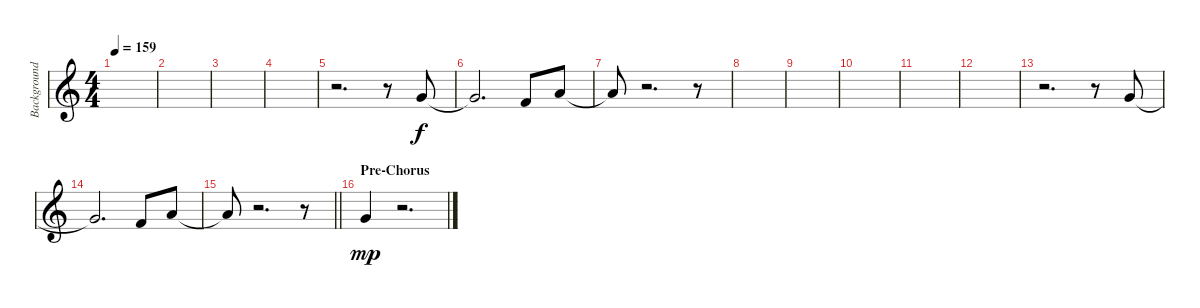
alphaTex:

\track ("Background Voice" "Background") {instrument lead1square}
\staff {score}
\tuning (E4 B3 G3 D3 A2 D2) {hide}
\ts (4 4)
\tempo 159
\clef g2
\ks c
|
|
|
|
r.2{d} r.8 3.1.8 |
3.1{t}.2{d} 1.1.8 5.1.8 |
5.1{t}.8 r.2{d} r.8 |
|
|
|
|
|
r.2{d} r.8 3.1.8 |
3.1{t}.2{d} 1.1.8 5.1.8 |
\barLineRight lightlight
5.1{t}.8 r.2{d} r.8 |
\section ("" "Pre-Chorus")
3.1.4{dy mp} r.2{d}
